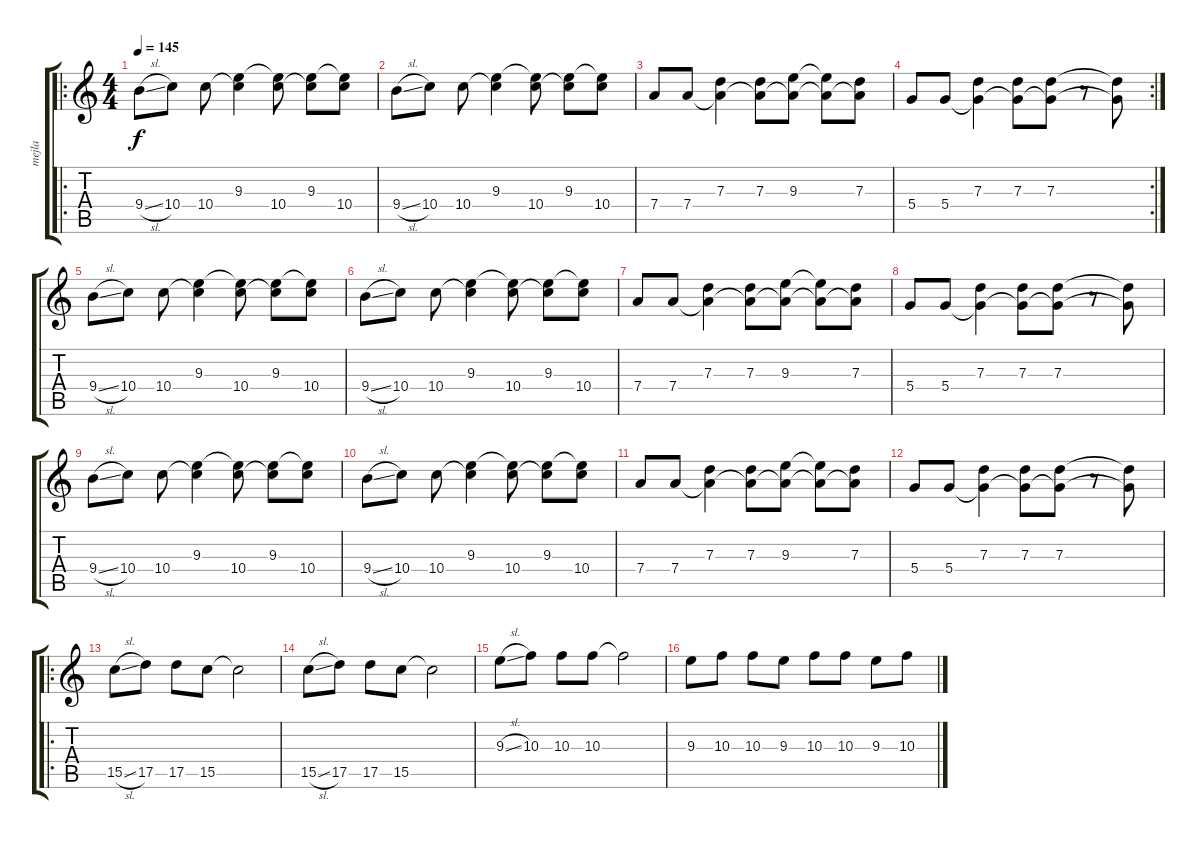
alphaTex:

\track ("mejla" "mejla") {instrument distortionguitar}
\staff {score tabs}
\tuning (E4 B3 G3 D3 A2 E2) {hide}
\ro
\ts (4 4)
\tempo 145
\clef g2
\ks c
9.4{sl}.8{dy f} 10.4.8 10.4.8 (9.3 10.4{t}).4 (9.3{t} 10.4).8 (9.3 10.4{t}).8 (9.3{t} 10.4).8 |
9.4{sl}.8 10.4.8 10.4.8 (9.3 10.4{t}).4 (9.3{t} 10.4).8 (9.3 10.4{t}).8 (9.3{t} 10.4).8 |
7.4.8 7.4.8 (7.3 7.4{t}).4 (7.3 7.4{t}).8 (9.3 7.4{t}).8 (9.3{t} 7.4{t}).8 (7.3 7.4{t}).8 |
\rc 2
5.4.8 5.4.8 (7.3 5.4{t}).4 (7.3 5.4{t}).8 (7.3 5.4{t}).8 r.8 (7.3{t} 5.4{t}).8 |
9.4{sl}.8 10.4.8 10.4.8 (9.3 10.4{t}).4 (9.3{t} 10.4).8 (9.3 10.4{t}).8 (9.3{t} 10.4).8 |
9.4{sl}.8 10.4.8 10.4.8 (9.3 10.4{t}).4 (9.3{t} 10.4).8 (9.3 10.4{t}).8 (9.3{t} 10.4).8 |
7.4.8 7.4.8 (7.3 7.4{t}).4 (7.3 7.4{t}).8 (9.3 7.4{t}).8 (9.3{t} 7.4{t}).8 (7.3 7.4{t}).8 |
5.4.8 5.4.8 (7.3 5.4{t}).4 (7.3 5.4{t}).8 (7.3 5.4{t}).8 r.8 (7.3{t} 5.4{t}).8 |
9.4{sl}.8 10.4.8 10.4.8 (9.3 10.4{t}).4 (9.3{t} 10.4).8 (9.3 10.4{t}).8 (9.3{t} 10.4).8 |
9.4{sl}.8 10.4.8 10.4.8 (9.3 10.4{t}).4 (9.3{t} 10.4).8 (9.3 10.4{t}).8 (9.3{t} 10.4).8 |
7.4.8 7.4.8 (7.3 7.4{t}).4 (7.3 7.4{t}).8 (9.3 7.4{t}).8 (9.3{t} 7.4{t}).8 (7.3 7.4{t}).8 |
5.4.8 5.4.8 (7.3 5.4{t}).4 (7.3 5.4{t}).8 (7.3 5.4{t}).8 r.8 (7.3{t} 5.4{t}).8 |
\ro
15.5{sl}.8 17.5.8 17.5.8 15.5.8 15.5{t}.2 |
15.5{sl}.8 17.5.8 17.5.8 15.5.8 15.5{t}.2 |
9.3{sl}.8 10.3.8 10.3.8 10.3.8 10.3{t}.2 |
9.3.8 10.3.8 10.3.8 9.3.8 10.3.8 10.3.8 9.3.8 10.3.8
